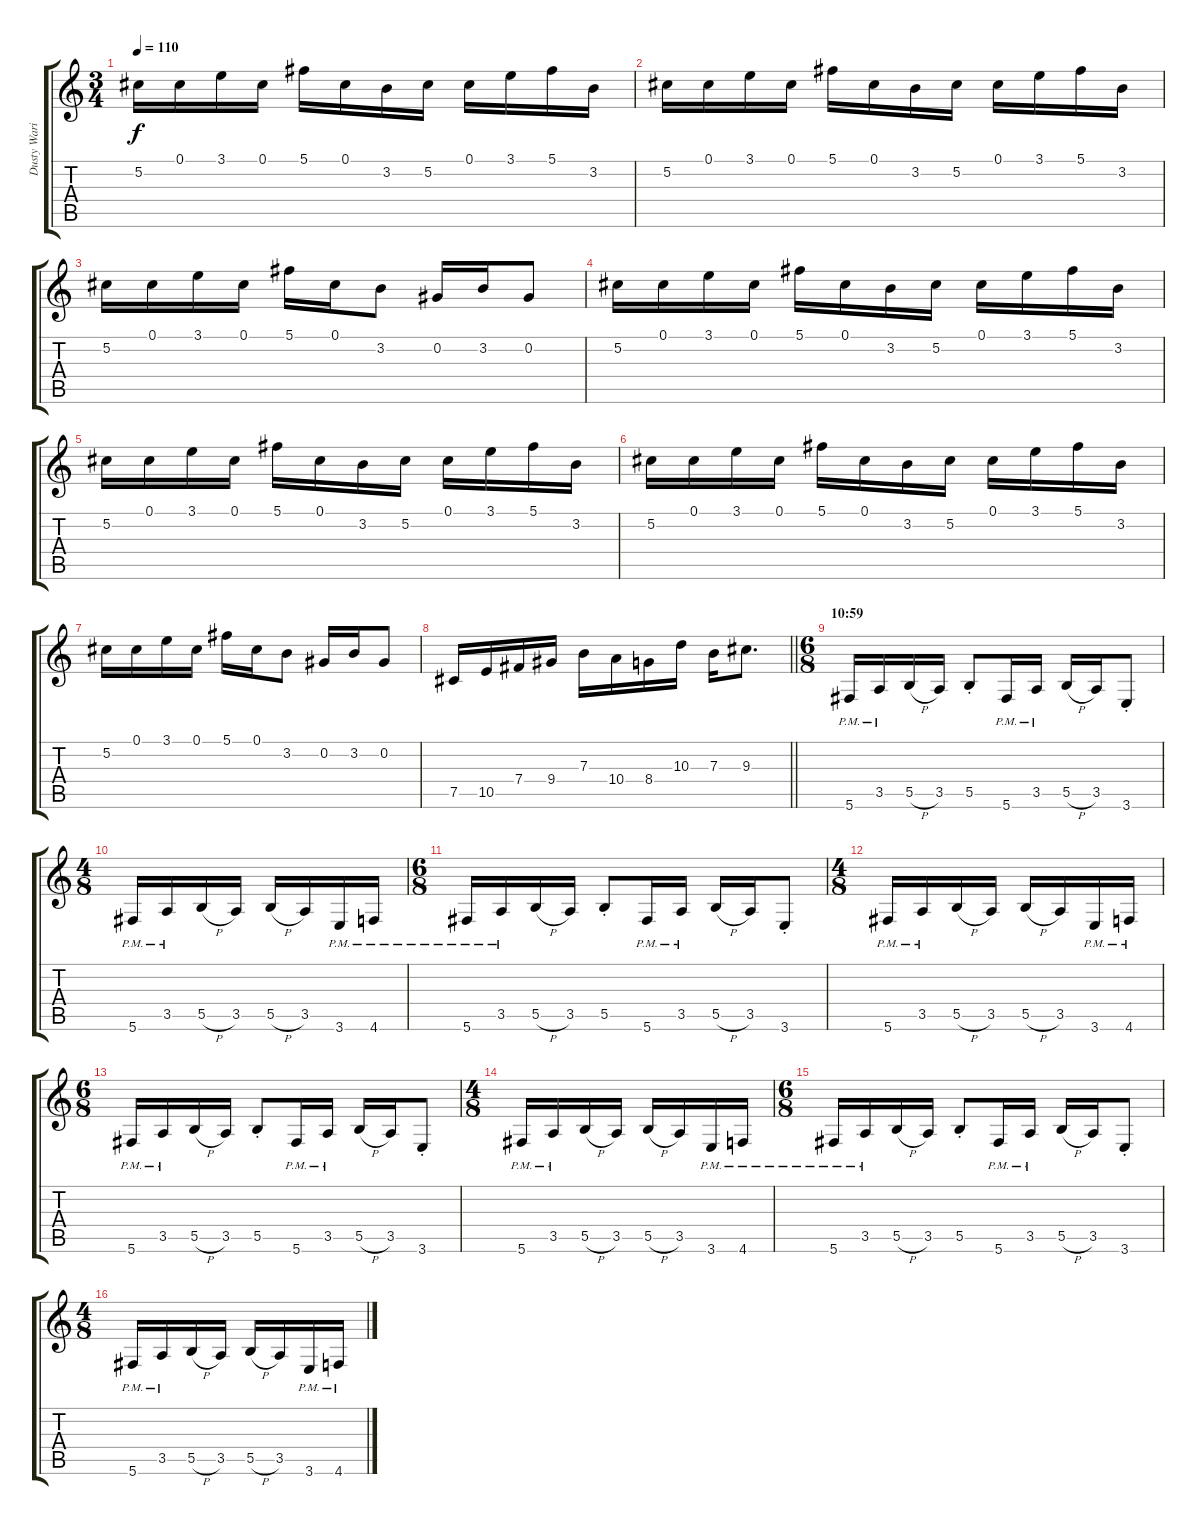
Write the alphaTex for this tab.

\track ("Dusty Waring" "Dusty Wari") {instrument distortionguitar}
\staff {score tabs}
\tuning (Db4 Ab3 E3 B2 Gb2 Db2) {hide}
\ts (3 4)
\tempo 110
\clef g2
\ks c
5.2.16{dy f} 0.1.16 3.1.16 0.1.16 5.1.16 0.1.16 3.2.16 5.2.16 0.1.16 3.1.16 5.1.16 3.2.16 |
5.2.16 0.1.16 3.1.16 0.1.16 5.1.16 0.1.16 3.2.16 5.2.16 0.1.16 3.1.16 5.1.16 3.2.16 |
5.2.16 0.1.16 3.1.16 0.1.16 5.1.16 0.1.16 3.2.8 0.2.16 3.2.16 0.2.8 |
5.2.16 0.1.16 3.1.16 0.1.16 5.1.16 0.1.16 3.2.16 5.2.16 0.1.16 3.1.16 5.1.16 3.2.16 |
5.2.16 0.1.16 3.1.16 0.1.16 5.1.16 0.1.16 3.2.16 5.2.16 0.1.16 3.1.16 5.1.16 3.2.16 |
5.2.16 0.1.16 3.1.16 0.1.16 5.1.16 0.1.16 3.2.16 5.2.16 0.1.16 3.1.16 5.1.16 3.2.16 |
5.2.16 0.1.16 3.1.16 0.1.16 5.1.16 0.1.16 3.2.8 0.2.16 3.2.16 0.2.8 |
\barLineRight lightlight
7.5.16 10.5.16 7.4.16 9.4.16{beam split} 7.3.16 10.4.16{beam merge} 8.4.16 10.3.16{beam split} 7.3.16 9.3.8{d} |
\ts (6 8)
\section ("" "10:59")
5.6{pm}.16 3.5{pm}.16 5.5{h}.16 3.5.16{beam split} 5.5{st}.8{beam merge} 5.6{pm}.16 3.5{pm}.16{beam split} 5.5{h}.16 3.5.16 3.6{st}.8 |
\ts (4 8)
5.6{pm}.16 3.5{pm}.16{beam merge} 5.5{h}.16 3.5.16 5.5{h}.16 3.5.16{beam merge} 3.6{pm}.16 4.6{pm}.16 |
\ts (6 8)
5.6{pm}.16 3.5{pm}.16 5.5{h}.16 3.5.16{beam split} 5.5{st}.8{beam merge} 5.6{pm}.16 3.5{pm}.16{beam split} 5.5{h}.16 3.5.16 3.6{st}.8 |
\ts (4 8)
5.6{pm}.16 3.5{pm}.16{beam merge} 5.5{h}.16 3.5.16 5.5{h}.16 3.5.16{beam merge} 3.6{pm}.16 4.6{pm}.16 |
\ts (6 8)
5.6{pm}.16 3.5{pm}.16 5.5{h}.16 3.5.16{beam split} 5.5{st}.8{beam merge} 5.6{pm}.16 3.5{pm}.16{beam split} 5.5{h}.16 3.5.16 3.6{st}.8 |
\ts (4 8)
5.6{pm}.16 3.5{pm}.16{beam merge} 5.5{h}.16 3.5.16 5.5{h}.16 3.5.16{beam merge} 3.6{pm}.16 4.6{pm}.16 |
\ts (6 8)
5.6{pm}.16 3.5{pm}.16 5.5{h}.16 3.5.16{beam split} 5.5{st}.8{beam merge} 5.6{pm}.16 3.5{pm}.16{beam split} 5.5{h}.16 3.5.16 3.6{st}.8 |
\ts (4 8)
5.6{pm}.16 3.5{pm}.16{beam merge} 5.5{h}.16 3.5.16 5.5{h}.16 3.5.16{beam merge} 3.6{pm}.16 4.6{pm}.16
